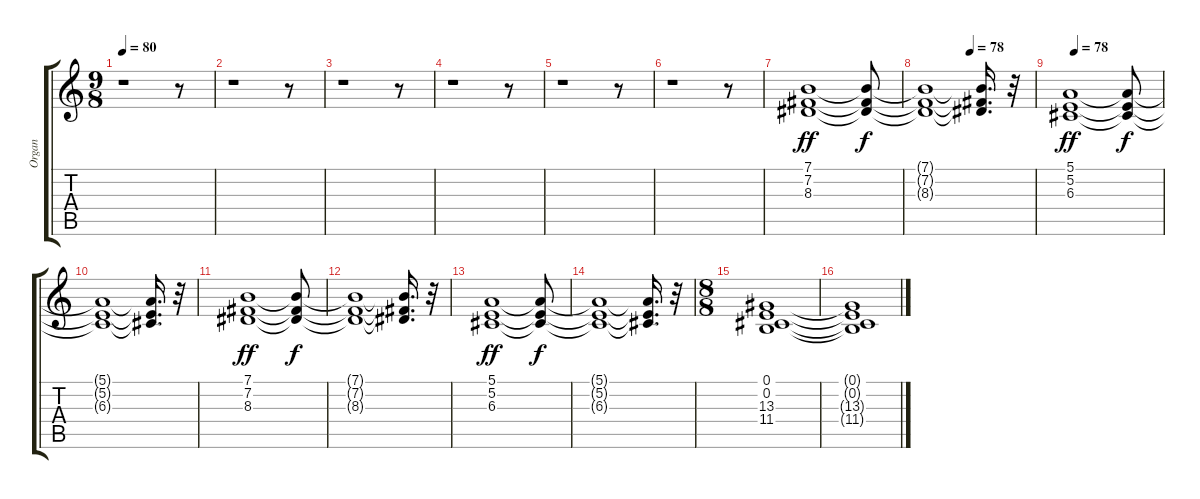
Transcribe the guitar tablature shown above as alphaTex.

\track ("Organ" "Organ") {instrument drawbarorgan}
\staff {score tabs}
\tuning (E4 B3 G3 D3 A2 E2) {hide}
\ts (9 8)
\tempo 80
\clef g2
\ks c
r.1{dy f} r.8 |
r.1 r.8 |
r.1 r.8 |
r.1 r.8 |
r.1 r.8 |
r.1 r.8 |
(7.1 7.2 8.3).1{dy ff} (7.1{t} 7.2{t} 8.3{t}).8{dy f} |
\tempo (78 0.4166666666666667)
(7.1{t} 7.2{t} 8.3{t}).1 (7.1{t} 7.2{t} 8.3{t}).16{d} r.32 |
\tempo (78 0.05555555555555555)
(5.1 5.2 6.3).1{dy ff} (5.1{t} 5.2{t} 6.3{t}).8{dy f} |
(5.1{t} 5.2{t} 6.3{t}).1 (5.1{t} 5.2{t} 6.3{t}).16{d} r.32 |
(7.1 7.2 8.3).1{dy ff} (7.1{t} 7.2{t} 8.3{t}).8{dy f} |
(7.1{t} 7.2{t} 8.3{t}).1 (7.1{t} 7.2{t} 8.3{t}).16{d} r.32 |
(5.1 5.2 6.3).1{dy ff} (5.1{t} 5.2{t} 6.3{t}).8{dy f} |
(5.1{t} 5.2{t} 6.3{t}).1 (5.1{t} 5.2{t} 6.3{t}).16{d} r.32 |
\ts (8 8)
(0.1 0.2 13.3 11.4).1 |
(0.1{t} 0.2{t} 13.3{t} 11.4{t}).1
